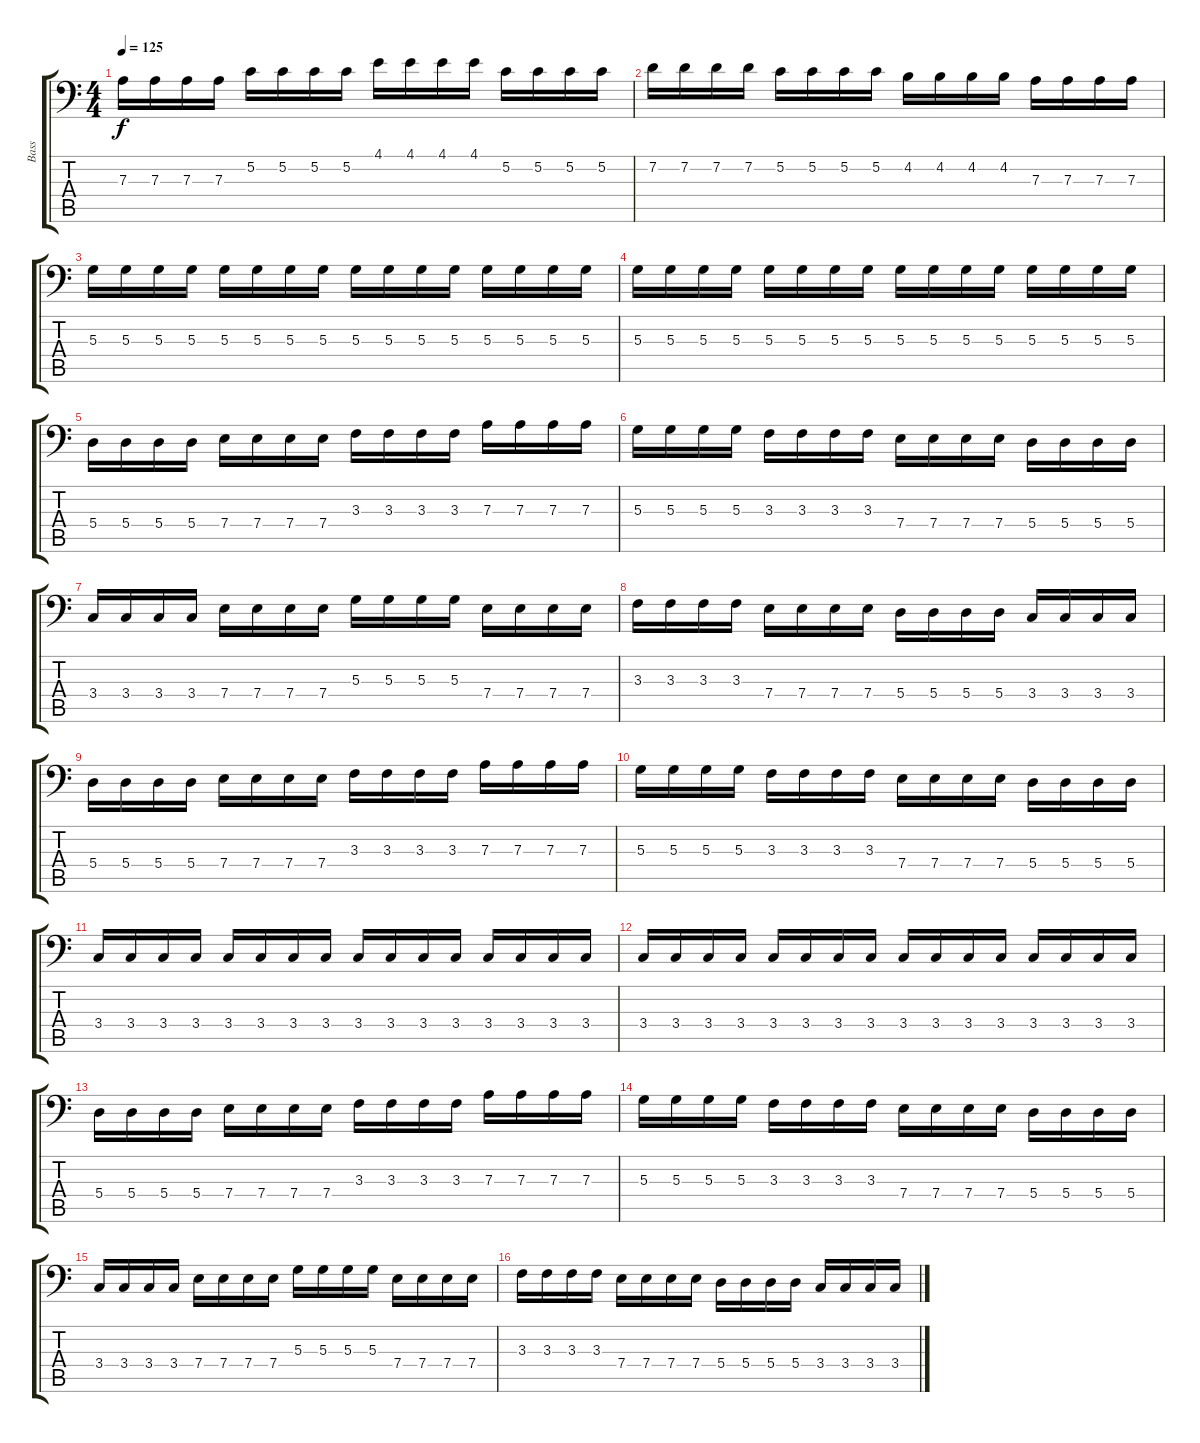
\track ("Bass" "Bass") {instrument electricbasspick}
\staff {score tabs}
\tuning (C3 G2 D2 A1 E1 B0) {hide}
\ts (4 4)
\tempo 125
\clef f4
\ks c
7.3.16{dy f} 7.3.16 7.3.16 7.3.16 5.2.16 5.2.16 5.2.16 5.2.16 4.1.16 4.1.16 4.1.16 4.1.16 5.2.16 5.2.16 5.2.16 5.2.16 |
7.2.16 7.2.16 7.2.16 7.2.16 5.2.16 5.2.16 5.2.16 5.2.16 4.2.16 4.2.16 4.2.16 4.2.16 7.3.16 7.3.16 7.3.16 7.3.16 |
5.3.16 5.3.16 5.3.16 5.3.16 5.3.16 5.3.16 5.3.16 5.3.16 5.3.16 5.3.16 5.3.16 5.3.16 5.3.16 5.3.16 5.3.16 5.3.16 |
5.3.16 5.3.16 5.3.16 5.3.16 5.3.16 5.3.16 5.3.16 5.3.16 5.3.16 5.3.16 5.3.16 5.3.16 5.3.16 5.3.16 5.3.16 5.3.16 |
5.4.16 5.4.16 5.4.16 5.4.16 7.4.16 7.4.16 7.4.16 7.4.16 3.3.16 3.3.16 3.3.16 3.3.16 7.3.16 7.3.16 7.3.16 7.3.16 |
5.3.16 5.3.16 5.3.16 5.3.16 3.3.16 3.3.16 3.3.16 3.3.16 7.4.16 7.4.16 7.4.16 7.4.16 5.4.16 5.4.16 5.4.16 5.4.16 |
3.4.16 3.4.16 3.4.16 3.4.16 7.4.16 7.4.16 7.4.16 7.4.16 5.3.16 5.3.16 5.3.16 5.3.16 7.4.16 7.4.16 7.4.16 7.4.16 |
3.3.16 3.3.16 3.3.16 3.3.16 7.4.16 7.4.16 7.4.16 7.4.16 5.4.16 5.4.16 5.4.16 5.4.16 3.4.16 3.4.16 3.4.16 3.4.16 |
5.4.16 5.4.16 5.4.16 5.4.16 7.4.16 7.4.16 7.4.16 7.4.16 3.3.16 3.3.16 3.3.16 3.3.16 7.3.16 7.3.16 7.3.16 7.3.16 |
5.3.16 5.3.16 5.3.16 5.3.16 3.3.16 3.3.16 3.3.16 3.3.16 7.4.16 7.4.16 7.4.16 7.4.16 5.4.16 5.4.16 5.4.16 5.4.16 |
3.4.16 3.4.16 3.4.16 3.4.16 3.4.16 3.4.16 3.4.16 3.4.16 3.4.16 3.4.16 3.4.16 3.4.16 3.4.16 3.4.16 3.4.16 3.4.16 |
3.4.16 3.4.16 3.4.16 3.4.16 3.4.16 3.4.16 3.4.16 3.4.16 3.4.16 3.4.16 3.4.16 3.4.16 3.4.16 3.4.16 3.4.16 3.4.16 |
5.4.16 5.4.16 5.4.16 5.4.16 7.4.16 7.4.16 7.4.16 7.4.16 3.3.16 3.3.16 3.3.16 3.3.16 7.3.16 7.3.16 7.3.16 7.3.16 |
5.3.16 5.3.16 5.3.16 5.3.16 3.3.16 3.3.16 3.3.16 3.3.16 7.4.16 7.4.16 7.4.16 7.4.16 5.4.16 5.4.16 5.4.16 5.4.16 |
3.4.16 3.4.16 3.4.16 3.4.16 7.4.16 7.4.16 7.4.16 7.4.16 5.3.16 5.3.16 5.3.16 5.3.16 7.4.16 7.4.16 7.4.16 7.4.16 |
3.3.16 3.3.16 3.3.16 3.3.16 7.4.16 7.4.16 7.4.16 7.4.16 5.4.16 5.4.16 5.4.16 5.4.16 3.4.16 3.4.16 3.4.16 3.4.16
